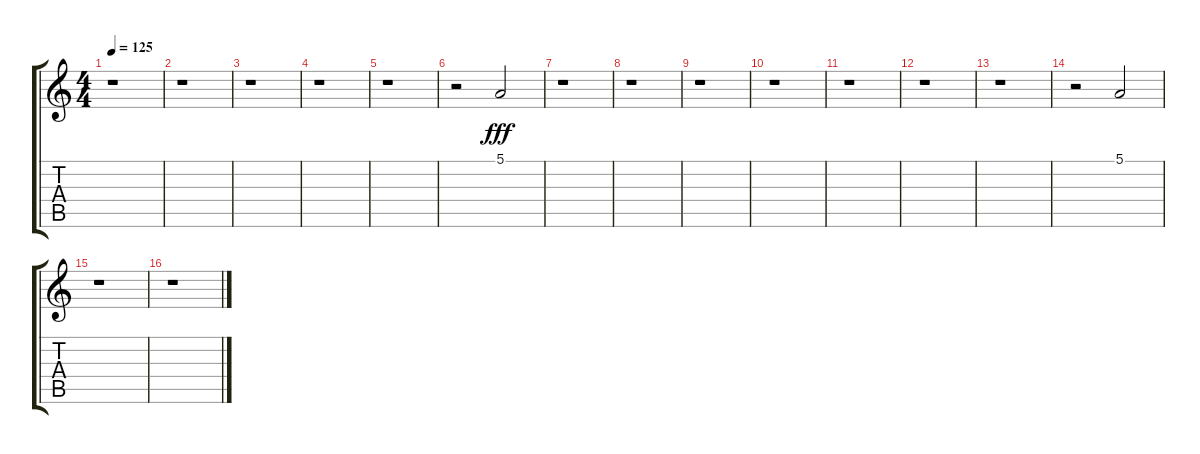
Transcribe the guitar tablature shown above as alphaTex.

\track "" {instrument reversecymbal}
\staff {score tabs}
\tuning (E4 B3 G3 D3 A2 E2) {hide}
\ts (4 4)
\tempo 125
\clef g2
\ks c
r.1{dy fff} |
r.1 |
r.1 |
r.1 |
r.1 |
r.2 5.1.2 |
r.1 |
r.1 |
r.1 |
r.1 |
r.1 |
r.1 |
r.1 |
r.2 5.1.2 |
r.1 |
r.1
